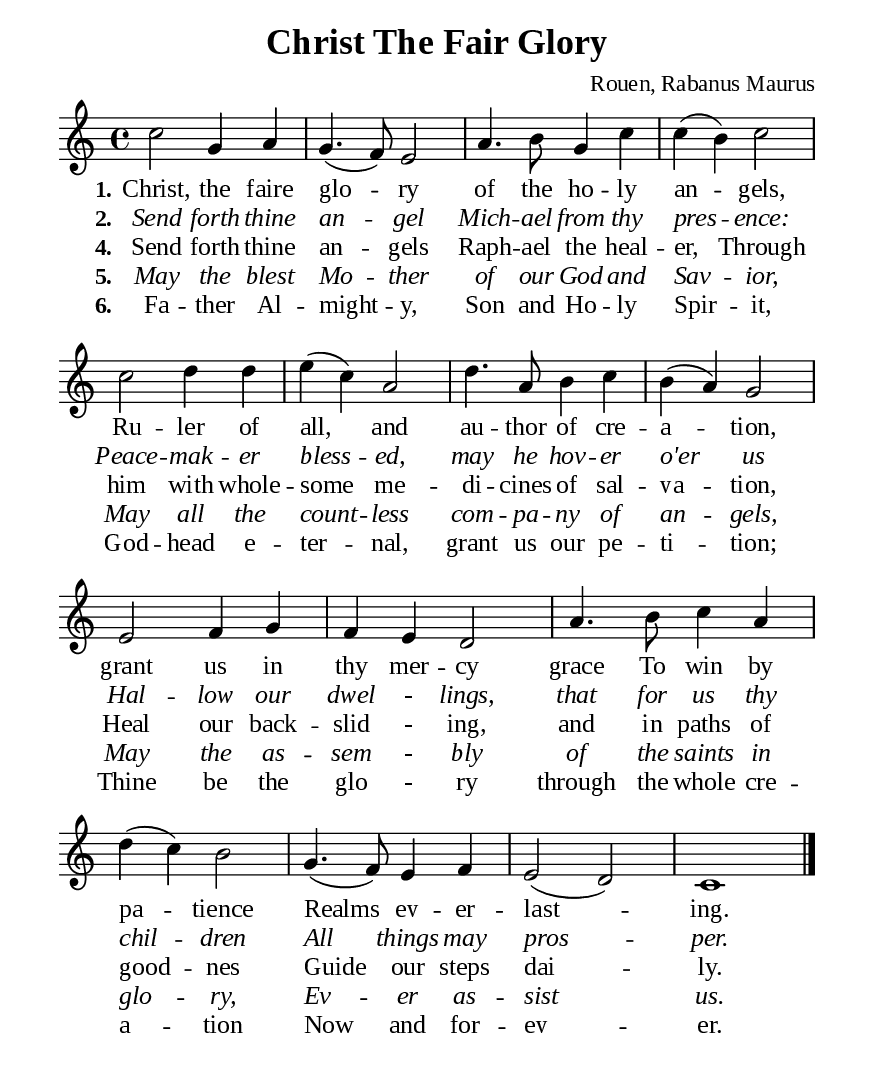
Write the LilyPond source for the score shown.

%%%%%%%%%%%%%%%%%%%%%%%%%%%%%
% CONTENTS OF THIS DOCUMENT
% 1. Common settings
% 2. Verse music
% 3. Verse lyrics
% 4. Layout
%%%%%%%%%%%%%%%%%%%%%%%%%%%%%

%%%%%%%%%%%%%%%%%%%%%%%%%%%%%
% 1. Common settings
%%%%%%%%%%%%%%%%%%%%%%%%%%%%%
\version "2.22.1"

\header {
  title = "Christ The Fair Glory"
  composer = "Rouen, Rabanus Maurus"
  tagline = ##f
}

global= {
  \key c \major
  \time 4/4
  \override Score.BarNumber.break-visibility = ##(#f #f #f)
}

\paper {
  #(set-paper-size "a5")
  top-margin = 3.2\mm
  bottom-marign = 10\mm
  left-margin = 10\mm
  right-margin = 10\mm
  indent = #0
  #(define fonts
	 (make-pango-font-tree "Liberation Serif"
	 		       "Liberation Serif"
			       "Liberation Serif"
			       (/ 20 20)))
  system-system-spacing = #'((basic-distance . 3) (padding . 3))
}

printItalic = {
  \override LyricText.font-shape = #'italic
}

%%%%%%%%%%%%%%%%%%%%%%%%%%%%%
% 2. Verse music
%%%%%%%%%%%%%%%%%%%%%%%%%%%%%
musicVerseSoprano = \relative c' {
  %{	01	%} c'2 g4 a |
  %{	02	%} g4. (f8) e2 |
  %{	03	%} a4. b8 g4 c |
  %{	04	%} c (b) c2 |
  %{	05	%} c2 d4 d |
  %{	06	%} e (c) a2 |
  %{	07	%} d4. a8 b4 c |
  %{	08	%} b (a) g2 |
  %{	09	%} e2 f4 g |
  %{	10	%} f e d2 |
  %{	11	%} a'4. b8 c4 a |
  %{	12	%} d (c) b2 |
  %{	13	%} g4. (f8) e4 f |
  %{	14	%} e2 (d) |
  %{	15	%} c1 \bar "|."
}

%%%%%%%%%%%%%%%%%%%%%%%%%%%%%
% 3. Verse lyrics
%%%%%%%%%%%%%%%%%%%%%%%%%%%%%
verseOne = \lyricmode {
  \set stanza = #"1."
  Christ, the faire glo -- ry of the ho -- ly an -- gels,
  Ru -- ler of all, and au -- thor of cre -- a -- tion,
  grant us in thy mer -- cy grace
  To win by pa -- tience
  Realms ev -- er -- last -- ing.
}

verseTwo = \lyricmode {
  \set stanza = #"2."
  Send forth thine an -- gel Mich -- ael from thy pres -- ence:
  Peace -- mak -- er bless -- ed, may he hov -- er o'er us
  Hal -- low our dwel - lings, that for us thy chil -- dren
  All things may pros -- per.
}

verseFour = \lyricmode {
  \set stanza = #"4."
  Send forth thine an -- gels Raph -- ael the heal -- er,
  Through him with whole -- some me -- di -- cines of sal -- va -- tion,
  Heal our back -- slid - ing, and in paths of good -- nes
  Guide our steps dai -- ly.
}

verseFive = \lyricmode {
  \set stanza = #"5."
  May the blest Mo -- ther of our God and Sav -- ior,
  May all the count -- less com -- pa -- ny of an -- gels,
  May the as -- sem - bly of the saints in glo -- ry,
  Ev -- er as -- sist us.
}

verseSix = \lyricmode {
  \set stanza = #"6."
  Fa -- ther Al -- might -- y, Son and Ho -- ly Spir -- it,
  God -- head e -- ter -- nal, grant us our pe -- ti -- tion;
  Thine be the glo - ry through the whole cre -- a -- tion
  Now and for -- ev -- er.
}

%%%%%%%%%%%%%%%%%%%%%%%%%%%%%
% 4. Layout
%%%%%%%%%%%%%%%%%%%%%%%%%%%%%
\score {
    \new ChoirStaff <<
      \new Staff <<
        \clef "treble"
        \new Voice = "sopranos" { \global   \musicVerseSoprano }
      >>
      \new Lyrics \lyricsto sopranos \verseOne
      \new Lyrics \with \printItalic \lyricsto sopranos \verseTwo
      \new Lyrics \lyricsto sopranos \verseFour
      \new Lyrics \with \printItalic \lyricsto sopranos \verseFive
      \new Lyrics \lyricsto sopranos \verseSix
    >>
}
